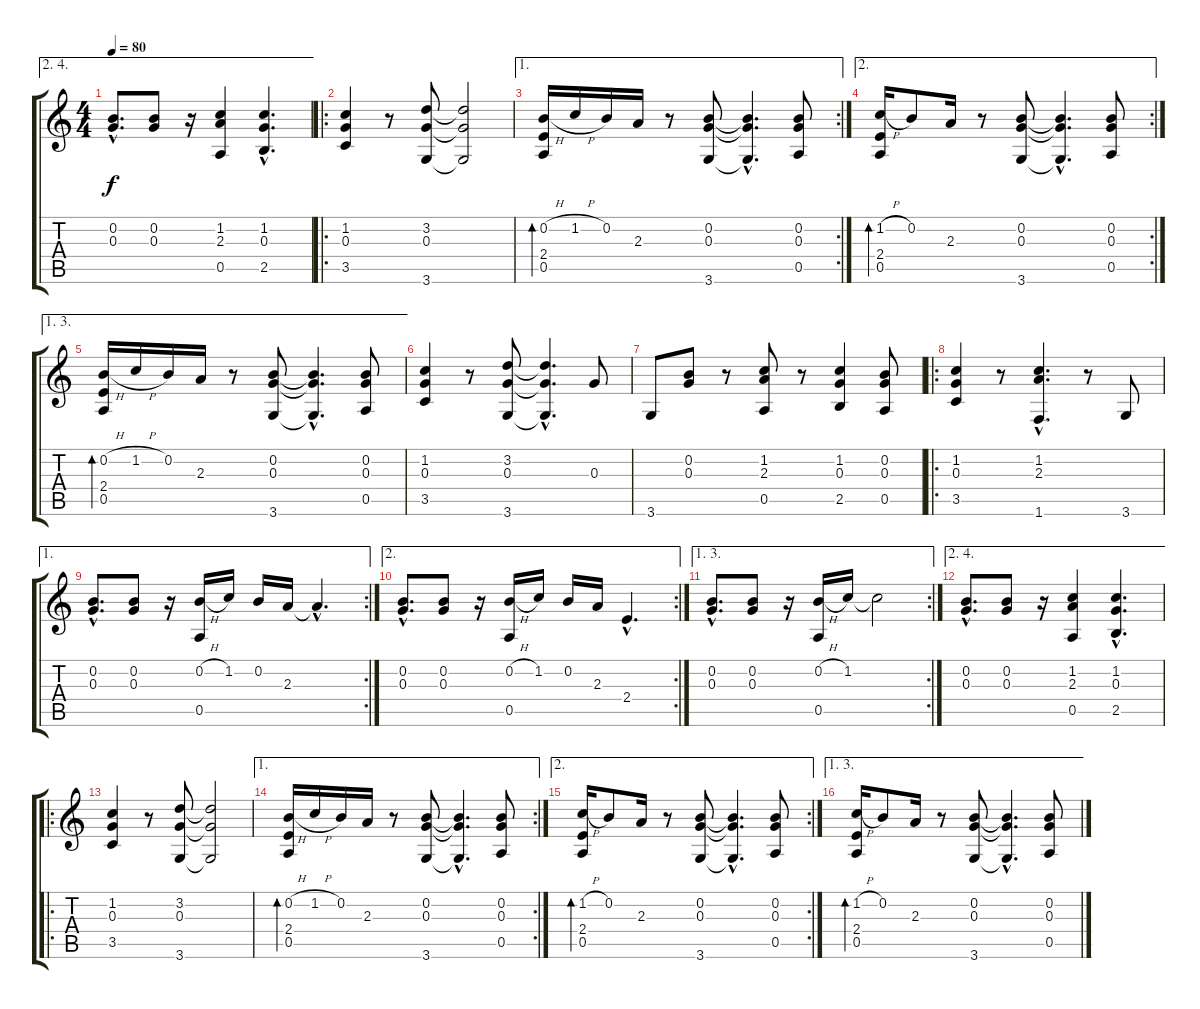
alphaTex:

\track "" {instrument acousticguitarsteel}
\staff {score tabs}
\tuning (E4 B3 G3 D3 A2 E2) {hide}
\ae (2 4)
\ts (4 4)
\tempo 80
\clef g2
\ks c
(0.2{hac} 0.3{hac}).8{d dy f} (0.2 0.3).8 r.16 (1.2 2.3 0.5).4 (1.2{hac} 0.3{hac} 2.5{hac}).4{d} |
\ro
(1.2 0.3 3.5).4 r.8 (3.2 0.3 3.6).8 (3.2{t} 0.3{t} 3.6{t}).2 |
\ae 1
\rc 2
(0.2{h} 2.4 0.5).16{bd 120} 1.2{h}.16 0.2.16 2.3.16 r.8 (0.2 0.3 3.6).8 (0.2{hac t} 0.3{hac t} 3.6{hac t}).4{d} (0.2 0.3 0.5).8 |
\ae 2
\rc 2
(1.2{h} 2.4 0.5).16{bd 120} 0.2.8 2.3.16 r.8 (0.2 0.3 3.6).8 (0.2{hac t} 0.3{hac t} 3.6{hac t}).4{d} (0.2 0.3 0.5).8 |
\ae (1 3)
(0.2{h} 2.4 0.5).16{bd 120} 1.2{h}.16 0.2.16 2.3.16 r.8 (0.2 0.3 3.6).8 (0.2{hac t} 0.3{hac t} 3.6{hac t}).4{d} (0.2 0.3 0.5).8 |
(1.2 0.3 3.5).4 r.8 (3.2 0.3 3.6).8 (3.2{hac t} 0.3{hac t} 3.6{hac t}).4{d} 0.3.8 |
3.6.8 (0.2 0.3).8 r.8 (1.2 2.3 0.5).8 r.8 (1.2 0.3 2.5).4 (0.2 0.3 0.5).8 |
\ro
(1.2 0.3 3.5).4 r.8 (1.2{hac} 2.3{hac} 1.6{hac}).4{d} r.8 3.6.8 |
\ae 1
\rc 2
(0.2{hac} 0.3{hac}).8{d} (0.2 0.3).8 r.16 (0.2{h} 0.5).16 1.2.16 0.2.16 2.3.16 2.3{hac t}.4{d} |
\ae 2
\rc 2
(0.2{hac} 0.3{hac}).8{d} (0.2 0.3).8 r.16 (0.2{h} 0.5).16 1.2.16 0.2.16 2.3.16 2.4{hac}.4{d} |
\ae (1 3)
\rc 2
(0.2{hac} 0.3{hac}).8{d} (0.2 0.3).8 r.16 (0.2{h} 0.5).16 1.2.16 1.2{t}.2 |
\ae (2 4)
(0.2{hac} 0.3{hac}).8{d} (0.2 0.3).8 r.16 (1.2 2.3 0.5).4 (1.2{hac} 0.3{hac} 2.5{hac}).4{d} |
\ro
(1.2 0.3 3.5).4 r.8 (3.2 0.3 3.6).8 (3.2{t} 0.3{t} 3.6{t}).2 |
\ae 1
\rc 2
(0.2{h} 2.4 0.5).16{bd 120} 1.2{h}.16 0.2.16 2.3.16 r.8 (0.2 0.3 3.6).8 (0.2{hac t} 0.3{hac t} 3.6{hac t}).4{d} (0.2 0.3 0.5).8 |
\ae 2
\rc 2
(1.2{h} 2.4 0.5).16{bd 120} 0.2.8 2.3.16 r.8 (0.2 0.3 3.6).8 (0.2{hac t} 0.3{hac t} 3.6{hac t}).4{d} (0.2 0.3 0.5).8 |
\ae (1 3)
(1.2{h} 2.4 0.5).16{bd 120} 0.2.8 2.3.16 r.8 (0.2 0.3 3.6).8 (0.2{hac t} 0.3{hac t} 3.6{hac t}).4{d} (0.2 0.3 0.5).8
